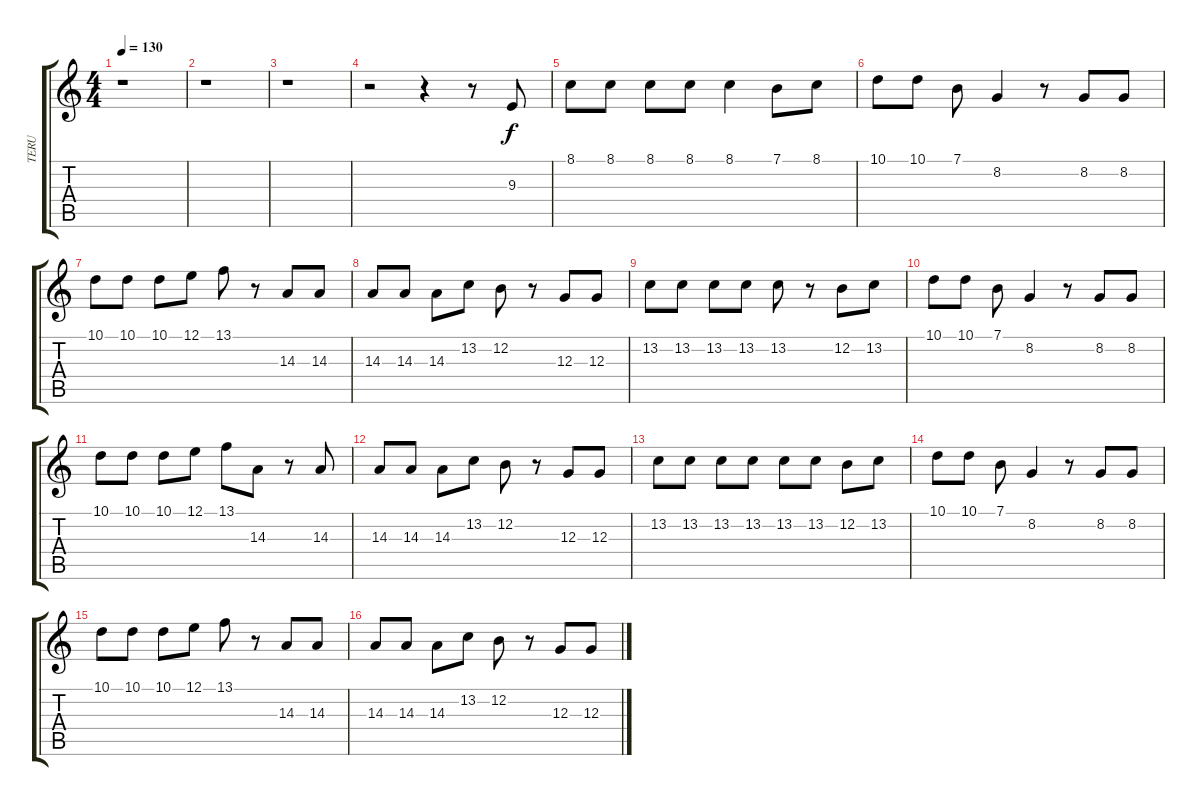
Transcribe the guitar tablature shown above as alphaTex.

\track ("TERU" "TERU") {instrument lead1square}
\staff {score tabs}
\tuning (E4 B3 G3 D3 A2 E2) {hide}
\ts (4 4)
\tempo 130
\clef g2
\ks c
r.1{dy f} |
r.1 |
r.1 |
r.2 r.4 r.8 9.3.8 |
8.1.8 8.1.8 8.1.8 8.1.8 8.1.4 7.1.8 8.1.8 |
10.1.8 10.1.8 7.1.8 8.2.4 r.8 8.2.8 8.2.8 |
10.1.8 10.1.8 10.1.8 12.1.8 13.1.8 r.8 14.3.8 14.3.8 |
14.3.8 14.3.8 14.3.8 13.2.8 12.2.8 r.8 12.3.8 12.3.8 |
13.2.8 13.2.8 13.2.8 13.2.8 13.2.8 r.8 12.2.8 13.2.8 |
10.1.8 10.1.8 7.1.8 8.2.4 r.8 8.2.8 8.2.8 |
10.1.8 10.1.8 10.1.8 12.1.8 13.1.8 14.3.8 r.8 14.3.8 |
14.3.8 14.3.8 14.3.8 13.2.8 12.2.8 r.8 12.3.8 12.3.8 |
13.2.8 13.2.8 13.2.8 13.2.8 13.2.8 13.2.8 12.2.8 13.2.8 |
10.1.8 10.1.8 7.1.8 8.2.4 r.8 8.2.8 8.2.8 |
10.1.8 10.1.8 10.1.8 12.1.8 13.1.8 r.8 14.3.8 14.3.8 |
14.3.8 14.3.8 14.3.8 13.2.8 12.2.8 r.8 12.3.8 12.3.8
